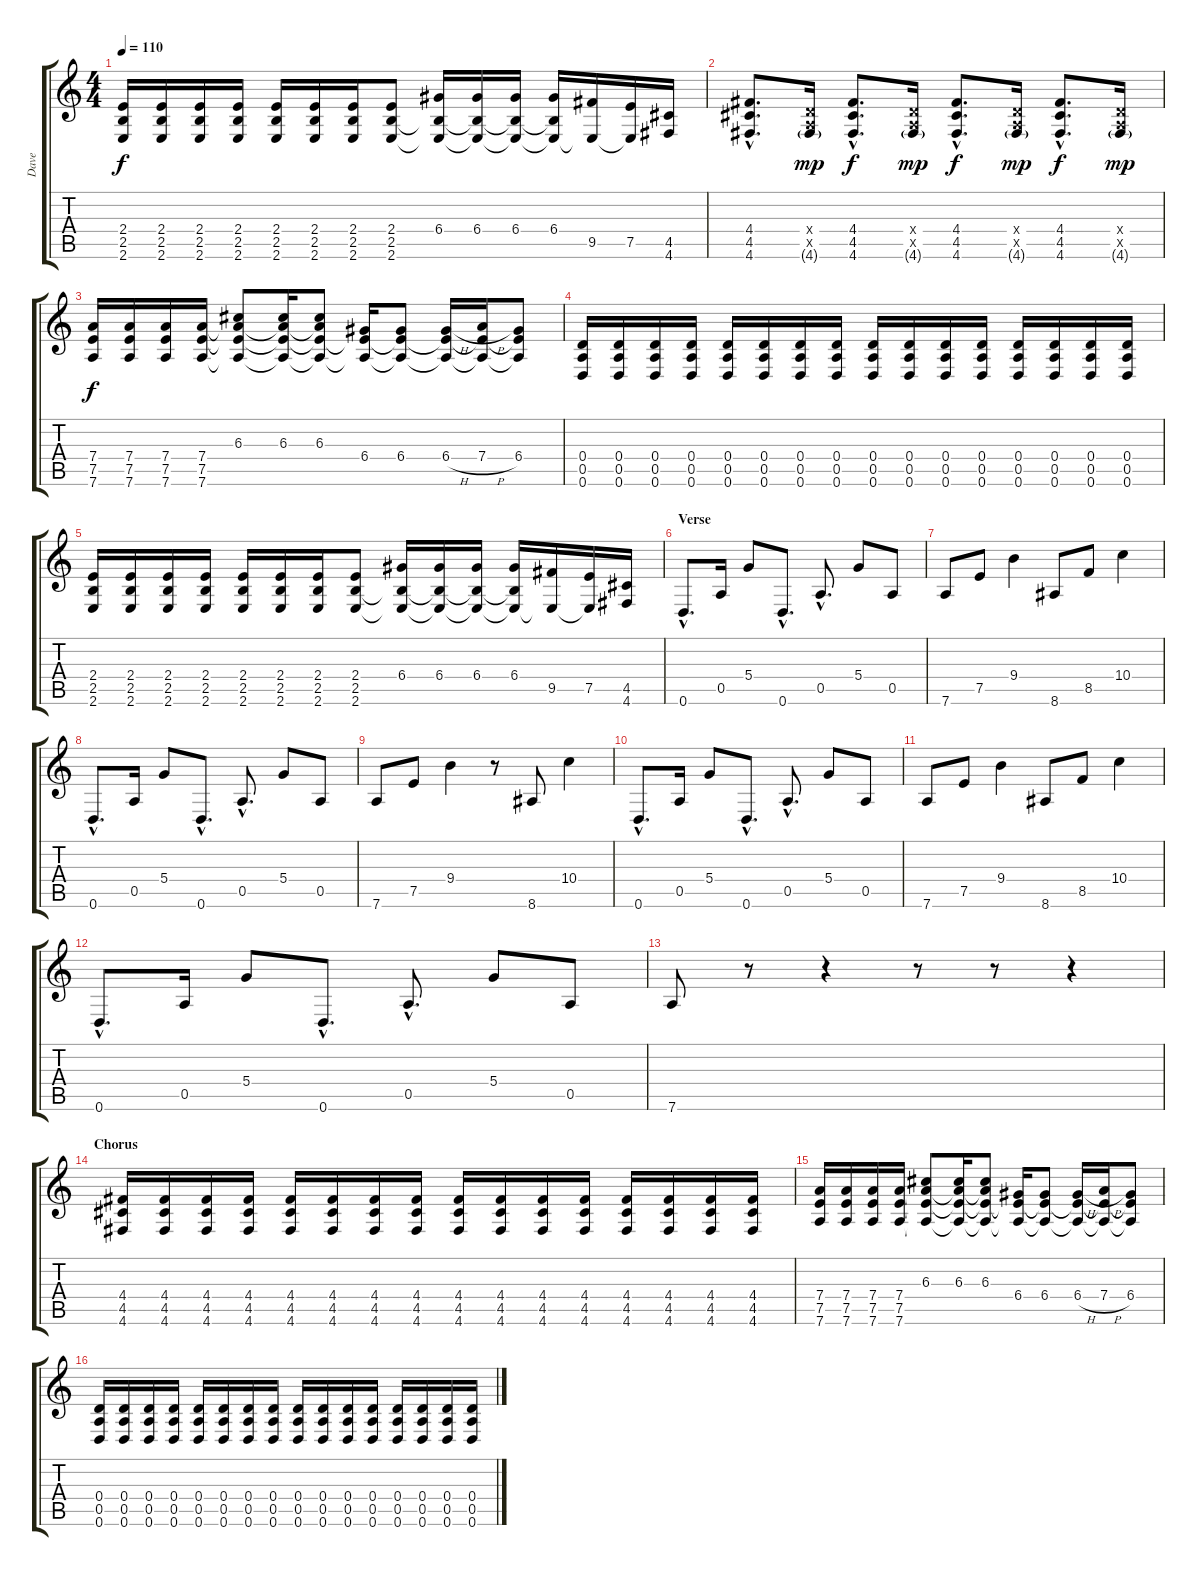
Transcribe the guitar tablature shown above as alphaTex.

\track ("Dave" "Dave") {instrument distortionguitar}
\staff {score tabs}
\tuning (E4 B3 G3 D3 A2 D2) {hide}
\ts (4 4)
\tempo 110
\clef g2
\ks c
(2.4 2.5 2.6).16{dy f} (2.4 2.5 2.6).16 (2.4 2.5 2.6).16 (2.4 2.5 2.6).16 (2.4 2.5 2.6).16 (2.4 2.5 2.6).16 (2.4 2.5 2.6).16 (2.4 2.5 2.6).8 (6.4 2.5{t} 2.6{t}).16 (6.4 2.5{t} 2.6{t}).16 (6.4 2.5{t} 2.6{t}).16 (6.4 2.5{t} 2.6{t}).16 (9.5 2.6{t}).16 (7.5 2.6{t}).16 (4.5 4.6).16 |
(4.4{hac} 4.5{hac} 4.6{hac}).8{d} (0.4{x} 0.5{x} 4.6{g}).16{dy mp} (4.4{hac} 4.5{hac} 4.6{hac}).8{d dy f} (0.4{x} 0.5{x} 4.6{g}).16{dy mp} (4.4{hac} 4.5{hac} 4.6{hac}).8{d dy f} (0.4{x} 0.5{x} 4.6{g}).16{dy mp} (4.4{hac} 4.5{hac} 4.6{hac}).8{d dy f} (0.4{x} 0.5{x} 4.6{g}).16{dy mp} |
(7.4 7.5 7.6).16{dy f} (7.4 7.5 7.6).16 (7.4 7.5 7.6).16 (7.4 7.5 7.6).16 (6.3 7.4{t} 7.5{t} 7.6{t}).8 (6.3 7.4{t} 7.5{t} 7.6{t}).16 (6.3 7.4{t} 7.5{t} 7.6{t}).8 (6.4 7.5{t} 7.6{t}).16 (6.4 7.5{t} 7.6{t}).8 (6.4{h} 7.5{t} 7.6{t}).16 (7.4{h} 7.5{t} 7.6{t}).16 (6.4 7.5{t} 7.6{t}).8 |
(0.4 0.5 0.6).16 (0.4 0.5 0.6).16 (0.4 0.5 0.6).16 (0.4 0.5 0.6).16 (0.4 0.5 0.6).16 (0.4 0.5 0.6).16 (0.4 0.5 0.6).16 (0.4 0.5 0.6).16 (0.4 0.5 0.6).16 (0.4 0.5 0.6).16 (0.4 0.5 0.6).16 (0.4 0.5 0.6).16 (0.4 0.5 0.6).16 (0.4 0.5 0.6).16 (0.4 0.5 0.6).16 (0.4 0.5 0.6).16 |
(2.4 2.5 2.6).16 (2.4 2.5 2.6).16 (2.4 2.5 2.6).16 (2.4 2.5 2.6).16 (2.4 2.5 2.6).16 (2.4 2.5 2.6).16 (2.4 2.5 2.6).16 (2.4 2.5 2.6).8 (6.4 2.5{t} 2.6{t}).16 (6.4 2.5{t} 2.6{t}).16 (6.4 2.5{t} 2.6{t}).16 (6.4 2.5{t} 2.6{t}).16 (9.5 2.6{t}).16 (7.5 2.6{t}).16 (4.5 4.6).16 |
\section ("" "Verse")
0.6{hac}.8{d volume 11 instrument electricguitarclean} 0.5.16 5.4.8 0.6{hac}.8{d} 0.5{hac}.8{d} 5.4.8 0.5.8 |
7.6.8 7.5.8 9.4.4 8.6.8 8.5.8 10.4.4 |
0.6{hac}.8{d volume 11 instrument electricguitarclean} 0.5.16 5.4.8 0.6{hac}.8{d} 0.5{hac}.8{d} 5.4.8 0.5.8 |
7.6.8 7.5.8 9.4.4 r.8 8.6.8 10.4.4 |
0.6{hac}.8{d volume 11 instrument electricguitarclean} 0.5.16 5.4.8 0.6{hac}.8{d} 0.5{hac}.8{d} 5.4.8 0.5.8 |
7.6.8 7.5.8 9.4.4 8.6.8 8.5.8 10.4.4 |
0.6{hac}.8{d volume 11 instrument electricguitarclean} 0.5.16 5.4.8 0.6{hac}.8{d} 0.5{hac}.8{d} 5.4.8 0.5.8 |
7.6.8 r.8 r.4 r.8 r.8 r.4 |
\section ("" "Chorus")
(4.4 4.5 4.6).16{volume 16 instrument distortionguitar} (4.4 4.5 4.6).16 (4.4 4.5 4.6).16 (4.4 4.5 4.6).16 (4.4 4.5 4.6).16 (4.4 4.5 4.6).16 (4.4 4.5 4.6).16 (4.4 4.5 4.6).16 (4.4 4.5 4.6).16 (4.4 4.5 4.6).16 (4.4 4.5 4.6).16 (4.4 4.5 4.6).16 (4.4 4.5 4.6).16 (4.4 4.5 4.6).16 (4.4 4.5 4.6).16 (4.4 4.5 4.6).16 |
(7.4 7.5 7.6).16 (7.4 7.5 7.6).16 (7.4 7.5 7.6).16 (7.4 7.5 7.6).16 (6.3 7.4{t} 7.5{t} 7.6{t}).8 (6.3 7.4{t} 7.5{t} 7.6{t}).16 (6.3 7.4{t} 7.5{t} 7.6{t}).8 (6.4 7.5{t} 7.6{t}).16 (6.4 7.5{t} 7.6{t}).8 (6.4{h} 7.5{t} 7.6{t}).16 (7.4{h} 7.5{t} 7.6{t}).16 (6.4 7.5{t} 7.6{t}).8 |
(0.4 0.5 0.6).16 (0.4 0.5 0.6).16 (0.4 0.5 0.6).16 (0.4 0.5 0.6).16 (0.4 0.5 0.6).16 (0.4 0.5 0.6).16 (0.4 0.5 0.6).16 (0.4 0.5 0.6).16 (0.4 0.5 0.6).16 (0.4 0.5 0.6).16 (0.4 0.5 0.6).16 (0.4 0.5 0.6).16 (0.4 0.5 0.6).16 (0.4 0.5 0.6).16 (0.4 0.5 0.6).16 (0.4 0.5 0.6).16
